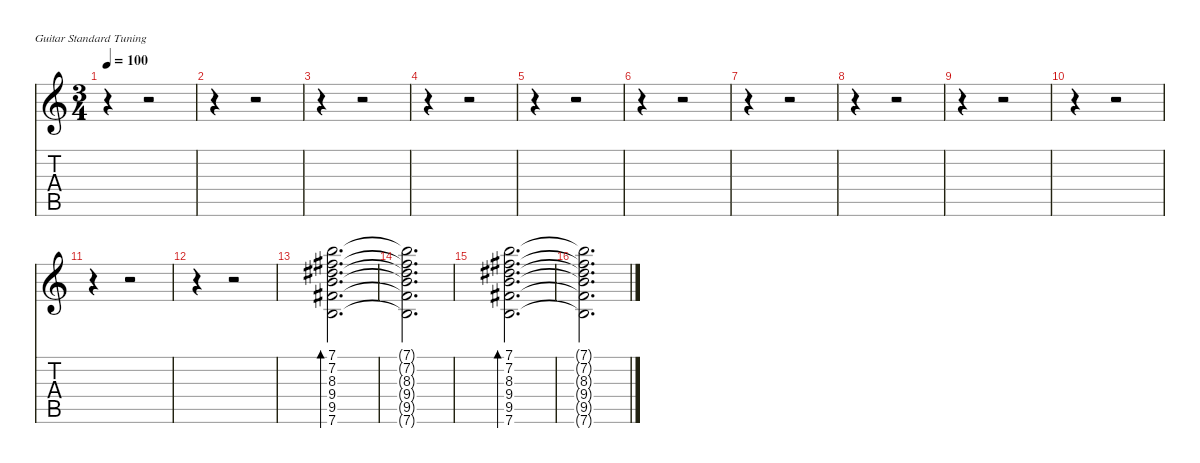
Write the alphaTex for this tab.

\defaultSystemsLayout 4
\hideDynamics
\bracketExtendMode nobrackets
\singleTrackTrackNamePolicy hidden
\multiTrackTrackNamePolicy hidden
\firstSystemTrackNameMode fullname
\firstSystemTrackNameOrientation horizontal
\otherSystemsTrackNameOrientation horizontal
\track ("clean guitar" "s.guit.") {instrument acousticguitarsteel}
\staff {score tabs}
\tuning (E4 B3 G3 D3 A2 E2)
\ts (3 4)
\tempo 100
\clef g2
\ks c
r.4{dy p beam Down} r.2{beam Down} |
r.4{beam Down} r.2{beam Down} |
r.4{beam Down} r.2{beam Down} |
r.4{beam Down} r.2{beam Down} |
r.4{beam Down} r.2{beam Down} |
r.4{beam Down} r.2{beam Down} |
r.4{beam Down} r.2{beam Down} |
r.4{beam Down} r.2{beam Down} |
r.4{beam Down} r.2{beam Down} |
r.4{beam Down} r.2{beam Down} |
r.4{beam Down} r.2{beam Down} |
r.4{beam Down} r.2{beam Down} |
(7.1 7.2{acc #} 8.3{acc #} 9.4 9.5{acc #} 7.6).2{d bd 480 beam Down} |
(7.1{t} 7.2{t acc #} 8.3{t acc #} 9.4{t} 9.5{t acc #} 7.6{t}).2{d dy f beam Down} |
(7.1 7.2{acc #} 8.3{acc #} 9.4 9.5{acc #} 7.6).2{d bd 480 dy p beam Down} |
(7.1{t} 7.2{t acc #} 8.3{t acc #} 9.4{t} 9.5{t acc #} 7.6{t}).2{d dy f beam Down}
